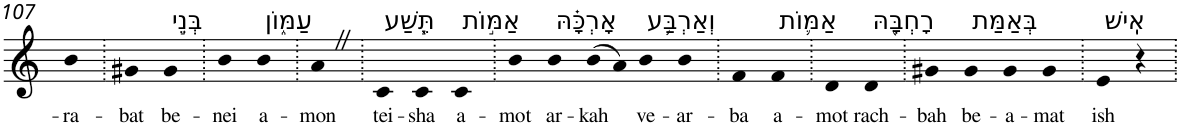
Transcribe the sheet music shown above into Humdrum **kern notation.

**kern	**text
*part1	*part1
*staff1	*staff1
*I"Piano	*
*I'Pno	*
!!LO:PB:g=z
*clefG2	*
*k[]	*
=107	=107
!	!LO:LY:b
4b	-ra-
=108.	=108.
!	!LO:LY:b
4g#X	-bat
!LO:TX:a:t=בְּנֵ֣י	!
!	!LO:LY:b
4g#	be-
=109.	=109.
!	!LO:LY:b
4b	-nei
!LO:TX:a:t=עַמּ֑וֹן	!
!	!LO:LY:b
4b	a-
=110.	=110.
!	!LO:LY:b
4aZ	-mon
=111.	=111.
!LO:TX:a:t=תֵּ֧שַׁע	!
!	!LO:LY:b
4c	tei-
!	!LO:LY:b
4c	-sha
!LO:TX:a:t=אַמּ֣וֹת	!
!	!LO:LY:b
4c	a-
=112.	=112.
!	!LO:LY:b
4b	-mot
!LO:TX:a:t=אָרְכָּ֗הּ	!
!	!LO:LY:b
4b	ar-
!	!LO:LY:b
(8b	-kah
8a)	.
!LO:TX:a:t=וְאַרְבַּ֥ע	!
!	!LO:LY:b
4b	ve-
!	!LO:LY:b
4b	-ar-
=113.	=113.
!	!LO:LY:b
4f	-ba
!LO:TX:a:t=אַמּ֛וֹת	!
!	!LO:LY:b
4f	a-
=114.	=114.
!	!LO:LY:b
4d	-mot
!LO:TX:a:t=רָחְבָּ֖הּ	!
!	!LO:LY:b
4d	rach-
=115.	=115.
!	!LO:LY:b
4g#X	-bah
!LO:TX:a:t=בְּאַמַּת	!
!	!LO:LY:b
4g#	be-
!	!LO:LY:b
4g#	-a-
!	!LO:LY:b
4g#	-mat
=116.	=116.
!LO:TX:a:t=אִֽישׁ	!
!	!LO:LY:b
4e	ish
4r	.
=.	=.
*-	*-
